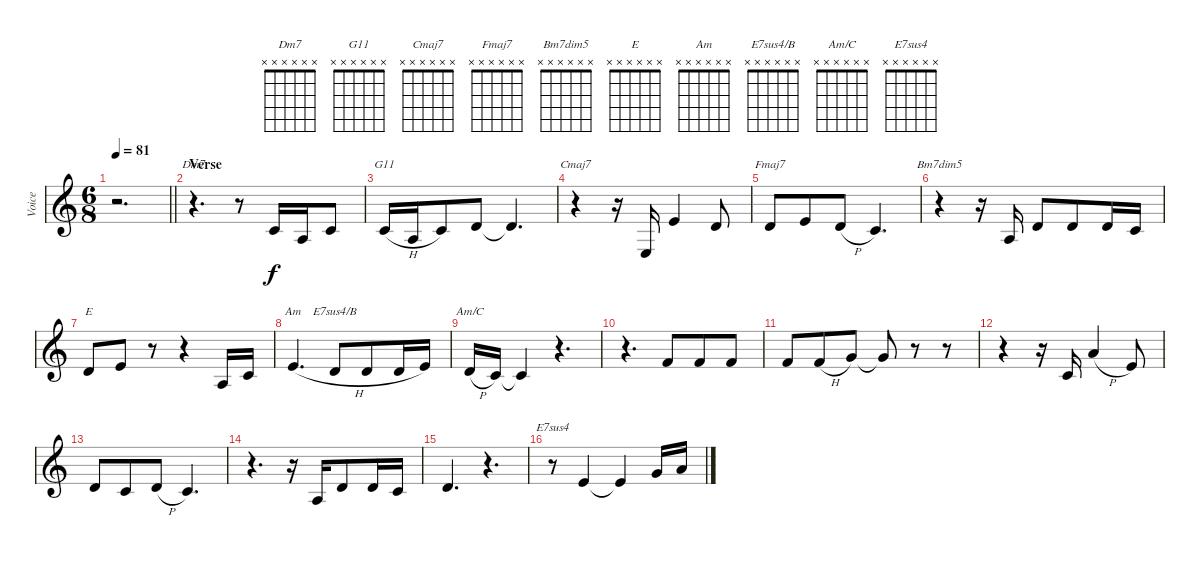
\track ("Voice" "Voice") {instrument lead2sawtooth}
\staff {score}
\tuning (E4 B3 G3 D3 A2 E2) {hide}
\chord ("Dm7" x x x x x x)
\chord ("G11" x x x x x x)
\chord ("Cmaj7" x x x x x x)
\chord ("Fmaj7" x x x x x x)
\chord ("Bm7dim5" x x x x x x)
\chord ("E" x x x x x x)
\chord ("Am" x x x x x x)
\chord ("E7sus4/B" x x x x x x)
\chord ("Am/C" x x x x x x)
\chord ("E7sus4" x x x x x x)
\ts (6 8)
\tempo 81
\clef g2
\barLineRight lightlight
\ks c
r.2{d dy f} |
\section ("" "Verse")
r.4{d ch "Dm7"} r.8 1.2.16 2.3.16 1.2.8 |
1.2{h}.16{ch "G11"} 2.3.16 1.2.8 3.2.8 3.2{t}.4{d} |
r.4{ch "Cmaj7"} r.16 2.4.16 0.1.4 3.2.8 |
3.2.8{ch "Fmaj7"} 0.1.8 3.2{h}.8 1.2.4{d} |
r.4{ch "Bm7dim5"} r.16 2.3.16 3.2.8 3.2.8 3.2.16 1.2.16 |
3.2.8{ch "E"} 0.1.8 r.8 r.4 2.3.16 1.2.16 |
0.1{h}.4{d ch "Am"} 3.2.8{ch "E7sus4/B"} 3.2.8 3.2.16 0.1.16 |
3.2{h}.16{ch "Am/C"} 1.2.16 1.2{t}.4 r.4{d} |
r.4{d} 1.1.8 1.1.8 1.1.8 |
1.1.8 1.1{h}.8 3.1.8 3.1{t}.8 r.8 r.8 |
r.4 r.16 1.2.16 5.1{h}.4 0.1.8 |
3.2.8 1.2.8 3.2{h}.8 1.2.4{d} |
r.4{d} r.16 2.3.16 3.2.8 3.2.16 1.2.16 |
3.2.4{d} r.4{d} |
r.8{ch "E7sus4"} 0.1.4 0.1{t}.4 3.1.16 5.1.16
